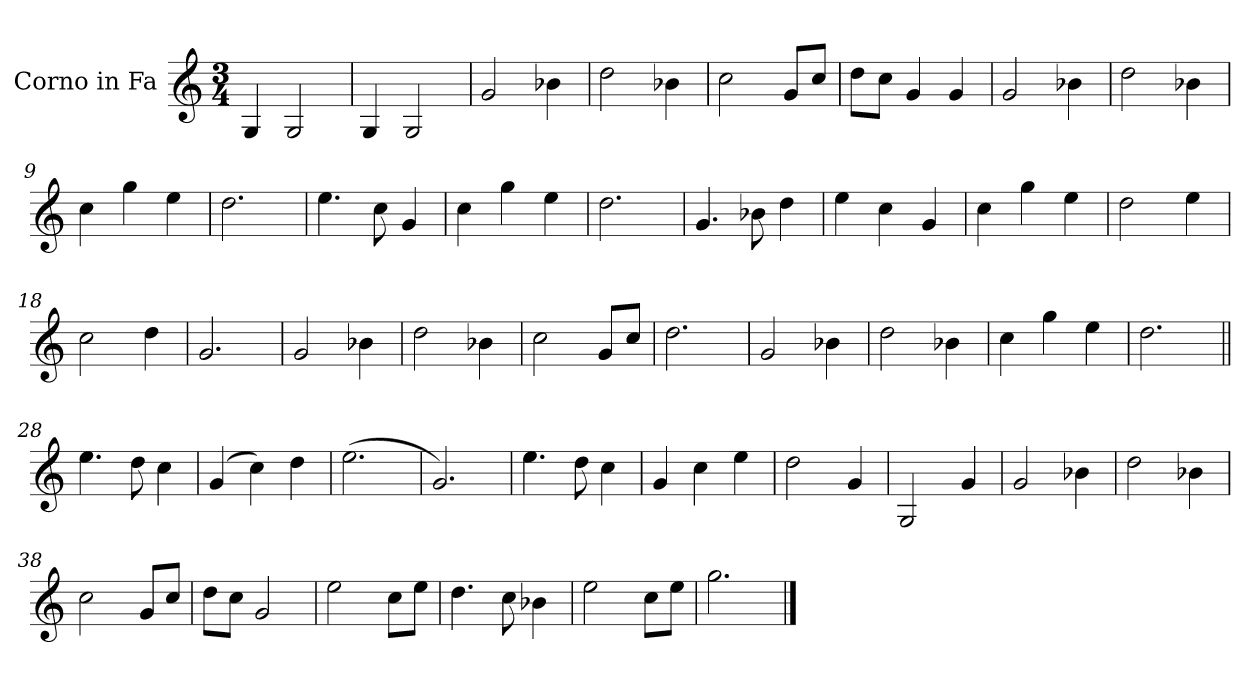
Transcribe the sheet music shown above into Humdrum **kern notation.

**kern
*part1
*staff1
*I"Corno in Fa
*I'Cor. Fa
*clefG2
*ITrd4c7
*k[b-]
*M3/4
*MM80
=1
4C/
2C/
=2
4C/
2C/
=3
2c/
4e-X\
=4
2g\
4e-X\
=5
2f\
8c/L
8f/J
=6
8g\L
8f\J
4c/
4c/
=7
2c/
4e-X\
=8
2g\
4e-X\
=9
4f\
4cc\
4a\
=10
2.g\
=11
4.a\
8f\
4c/
!!LO:LB:g=z
=12
4f\
4cc\
4a\
=13
2.g\
=14
4.c/
8e-X\
4g\
=15
4a\
4f\
4c/
=16
4f\
4cc\
4a\
=17
2g\
4a\
=18
2f\
4g\
=19
2.c/
=20
2c/
4e-X\
=21
2g\
4e-X\
=22
2f\
8c/L
8f/J
!!LO:LB:g=z
=23
2.g\
=24
2c/
4e-X\
=25
2g\
4e-X\
=26
4f\
4cc\
4a\
=27
2.g\
=28||
4.a\
8g\
4f\
=29
(4c/
4f\)
4g\
=30
(2.a\
=31
2.c/)
=32
4.a\
8g\
4f\
=33
4c/
4f\
4a\
=34
2g\
4c/
!!LO:LB:g=z
=35
2C/
4c/
=36
2c/
4e-X\
=37
2g\
4e-X\
=38
2f\
8c/L
8f/J
=39
8g\L
8f\J
2c/
=40
2a\
8f\L
8a\J
=41
4.g\
8f\
4e-X\
=42
2a\
8f\L
8a\J
=43
2.cc\
==
*-
